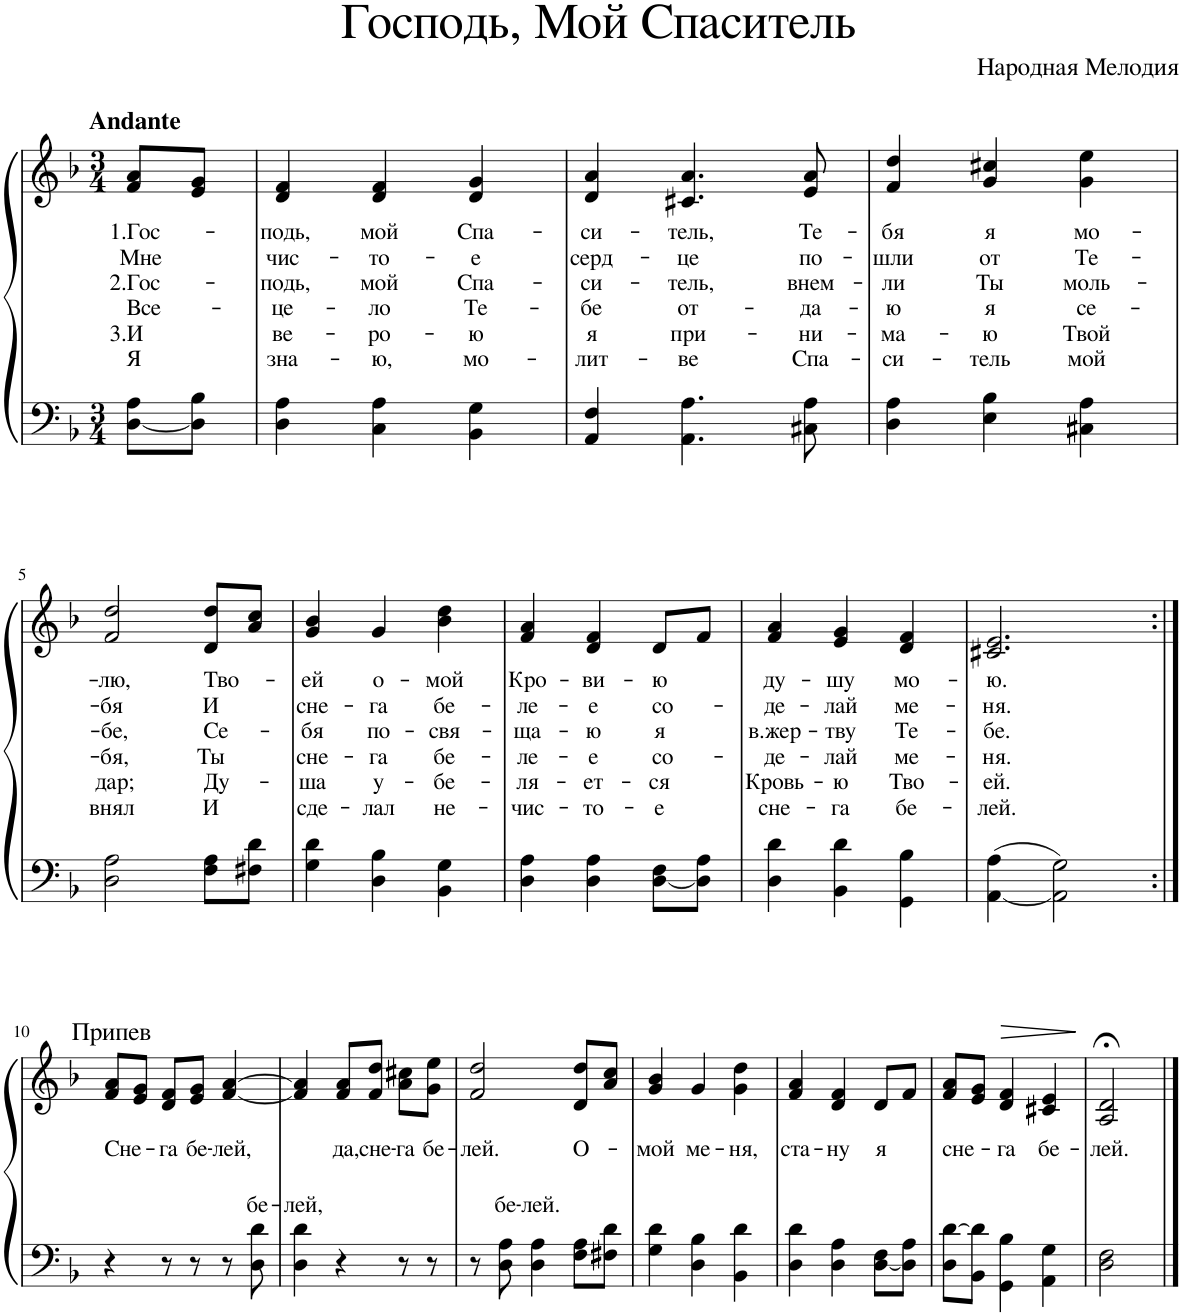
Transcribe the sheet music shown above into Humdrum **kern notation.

**kern	**text	**kern	**text	**text	**text	**text	**text	**text	**dynam
*part1	*part1	*part1	*part1	*part1	*part1	*part1	*part1	*part1	*part1
*staff2	*staff2	*staff1	*staff1	*staff1	*staff1	*staff1	*staff1	*staff1	*staff1/2
*I"Piano	*	*	*	*	*	*	*	*	*
*I'Pno.	*	*	*	*	*	*	*	*	*
*clefF4	*	*clefG2	*	*	*	*	*	*	*
*k[b-]	*	*k[b-]	*	*	*	*	*	*	*
*M3/4	*	*M3/4	*	*	*	*	*	*	*
=1	=1	=1	=1	=1	=1	=1	=1	=1	=1
!	!	!LO:TX:a:B:t=Andante	!	!	!	!	!	!	!
!	!	!	!LO:LY:b	!LO:LY:b	!LO:LY:b	!LO:LY:b	!LO:LY:b	!LO:LY:b	!
[8D\ 8A\L	.	8f/ 8a/L	1.Гос-	Мне	2.Гос-	Все-	3.И	Я	.
8D\] 8B-\J	.	8e/ 8g/J	.	.	.	.	.	.	.
=2	=2	=2	=2	=2	=2	=2	=2	=2	=2
!	!	!	!LO:LY:b	!LO:LY:b	!LO:LY:b	!LO:LY:b	!LO:LY:b	!LO:LY:b	!
4D\ 4A\	.	4d/ 4f/	-подь,	чис-	-подь,	-це-	ве-	зна-	.
!	!	!	!LO:LY:b	!LO:LY:b	!LO:LY:b	!LO:LY:b	!LO:LY:b	!LO:LY:b	!
4C\ 4A\	.	4d/ 4f/	мой	-то-	мой	-ло	-ро-	-ю,	.
!	!	!	!LO:LY:b	!LO:LY:b	!LO:LY:b	!LO:LY:b	!LO:LY:b	!LO:LY:b	!
4BB-\ 4G\	.	4d/ 4g/	Спа-	-е	Спа-	Те-	-ю	мо-	.
=3	=3	=3	=3	=3	=3	=3	=3	=3	=3
!	!	!	!LO:LY:b	!LO:LY:b	!LO:LY:b	!LO:LY:b	!LO:LY:b	!LO:LY:b	!
4AA/ 4F/	.	4d/ 4a/	-си-	серд-	-си-	-бе	я	-лит-	.
!	!	!	!LO:LY:b	!LO:LY:b	!LO:LY:b	!LO:LY:b	!LO:LY:b	!LO:LY:b	!
4.AA\ 4.A\	.	4.c#X/ 4.a/	-тель,	-це	-тель,	от-	при-	-ве	.
!	!	!	!LO:LY:b	!LO:LY:b	!LO:LY:b	!LO:LY:b	!LO:LY:b	!LO:LY:b	!
8C#X\ 8A\	.	8e/ 8a/	Те-	по-	внем-	-да-	-ни-	Спа-	.
=4	=4	=4	=4	=4	=4	=4	=4	=4	=4
!	!	!	!LO:LY:b	!LO:LY:b	!LO:LY:b	!LO:LY:b	!LO:LY:b	!LO:LY:b	!
4D\ 4A\	.	4f/ 4dd/	-бя	-шли	-ли	-ю	-ма-	-си-	.
!	!	!	!LO:LY:b	!LO:LY:b	!LO:LY:b	!LO:LY:b	!LO:LY:b	!LO:LY:b	!
4E\ 4B-\	.	4g/ 4cc#X/	я	от	Ты	я	-ю	-тель	.
!	!	!	!LO:LY:b	!LO:LY:b	!LO:LY:b	!LO:LY:b	!LO:LY:b	!LO:LY:b	!
4C#X\ 4A\	.	4g\ 4ee\	мо-	Те-	моль-	се-	Твой	мой	.
!!LO:LB:g=z
=5	=5	=5	=5	=5	=5	=5	=5	=5	=5
!	!	!	!LO:LY:b	!LO:LY:b	!LO:LY:b	!LO:LY:b	!LO:LY:b	!LO:LY:b	!
2D\ 2A\	.	2f/ 2dd/	-лю,	-бя	-бе,	-бя,	дар;	внял	.
!	!	!	!LO:LY:b	!LO:LY:b	!LO:LY:b	!LO:LY:b	!LO:LY:b	!LO:LY:b	!
8F\ 8A\L	.	8d/ 8dd/L	Тво-	И	Се-	Ты	Ду-	И	.
8F#X\ 8d\J	.	8a/ 8cc/J	.	.	.	.	.	.	.
=6	=6	=6	=6	=6	=6	=6	=6	=6	=6
!	!	!	!LO:LY:b	!LO:LY:b	!LO:LY:b	!LO:LY:b	!LO:LY:b	!LO:LY:b	!
4G\ 4d\	.	4g/ 4b-/	-ей	сне-	-бя	сне-	-ша	сде-	.
!	!	!	!LO:LY:b	!LO:LY:b	!LO:LY:b	!LO:LY:b	!LO:LY:b	!LO:LY:b	!
4D\ 4B-\	.	4g/	o-	-га	по-	-га	у-	-лал	.
!	!	!	!LO:LY:b	!LO:LY:b	!LO:LY:b	!LO:LY:b	!LO:LY:b	!LO:LY:b	!
4BB-\ 4G\	.	4b-\ 4dd\	-мой	бе-	-свя-	бе-	-бе-	не-	.
=7	=7	=7	=7	=7	=7	=7	=7	=7	=7
!	!	!	!LO:LY:b	!LO:LY:b	!LO:LY:b	!LO:LY:b	!LO:LY:b	!LO:LY:b	!
4D\ 4A\	.	4f/ 4a/	Кро-	-ле-	-ща-	-ле-	-ля-	-чис-	.
!	!	!	!LO:LY:b	!LO:LY:b	!LO:LY:b	!LO:LY:b	!LO:LY:b	!LO:LY:b	!
4D\ 4A\	.	4d/ 4f/	-ви-	-е	-ю	-е	-ет-	-то-	.
!	!	!	!LO:LY:b	!LO:LY:b	!LO:LY:b	!LO:LY:b	!LO:LY:b	!LO:LY:b	!
[8D\ 8F\L	.	8d/L	-ю	со-	я	со-	-ся	-е	.
8D\] 8A\J	.	8f/J	.	.	.	.	.	.	.
=8	=8	=8	=8	=8	=8	=8	=8	=8	=8
!	!	!	!LO:LY:b	!LO:LY:b	!LO:LY:b	!LO:LY:b	!LO:LY:b	!LO:LY:b	!
4D\ 4d\	.	4f/ 4a/	ду-	-де-	в.жер-	-де-	Кровь-	сне-	.
!	!	!	!LO:LY:b	!LO:LY:b	!LO:LY:b	!LO:LY:b	!LO:LY:b	!LO:LY:b	!
4BB-\ 4d\	.	4e/ 4g/	-шу	-лай	-тву	-лай	-ю	-га	.
!	!	!	!LO:LY:b	!LO:LY:b	!LO:LY:b	!LO:LY:b	!LO:LY:b	!LO:LY:b	!
4GG\ 4B-\	.	4d/ 4f/	мо-	ме-	Те-	ме-	Тво-	бе-	.
=9	=9	=9	=9	=9	=9	=9	=9	=9	=9
!	!	!	!LO:LY:b	!LO:LY:b	!LO:LY:b	!LO:LY:b	!LO:LY:b	!LO:LY:b	!
[4AA\ 4A\	.	2.c#X/ 2.e/	-ю.	-ня.	-бе.	-ня.	-ей.	-лей.	.
2AA\] 2G\	.	.	.	.	.	.	.	.	.
!!LO:LB:g=z
=10:|!	=10:|!	=10:|!	=10:|!	=10:|!	=10:|!	=10:|!	=10:|!	=10:|!	=10:|!
!	!	!LO:TX:a:t=Припев	!	!	!	!	!	!	!
!	!	!	!	!LO:LY:b	!	!	!	!	!
4r	.	8f/ 8a/L	.	Сне-	.	.	.	.	.
.	.	8e/ 8g/J	.	.	.	.	.	.	.
!	!	!	!	!LO:LY:b	!	!	!	!	!
8r	.	8d/ 8f/L	.	-га	.	.	.	.	.
!	!	!	!	!LO:LY:b	!	!	!	!	!
8r	.	8e/ 8g/J	.	бе-	.	.	.	.	.
!	!	!	!	!LO:LY:b	!	!	!	!	!
8r	.	[4f/ [4a/	.	-лей,	.	.	.	.	.
!	!LO:LY:a	!	!	!	!	!	!	!	!
8D\ 8d\	бе-	.	.	.	.	.	.	.	.
=11	=11	=11	=11	=11	=11	=11	=11	=11	=11
!	!LO:LY:a	!	!	!	!	!	!	!	!
4D\ 4d\	-лей,	4f/] 4a/]	.	.	.	.	.	.	.
!	!	!	!	!LO:LY:b	!	!	!	!	!
4r	.	8f/ 8a/L	.	да,	.	.	.	.	.
!	!	!	!	!LO:LY:b	!	!	!	!	!
.	.	8f/ 8dd/J	.	сне-	.	.	.	.	.
!	!	!	!	!LO:LY:b	!	!	!	!	!
8r	.	8a\ 8cc#X\L	.	-га	.	.	.	.	.
!	!	!	!	!LO:LY:b	!	!	!	!	!
8r	.	8g\ 8ee\J	.	бе-	.	.	.	.	.
=12	=12	=12	=12	=12	=12	=12	=12	=12	=12
!	!	!	!	!LO:LY:b	!	!	!	!	!
8r	.	2f/ 2dd/	.	-лей.	.	.	.	.	.
!	!LO:LY:a	!	!	!	!	!	!	!	!
8D\ 8A\	бе-	.	.	.	.	.	.	.	.
!	!LO:LY:a	!	!	!	!	!	!	!	!
4D\ 4A\	-лей.	.	.	.	.	.	.	.	.
!	!	!	!	!LO:LY:b	!	!	!	!	!
8F\ 8A\L	.	8d/ 8dd/L	.	О-	.	.	.	.	.
8F#X\ 8d\J	.	8a/ 8cc/J	.	.	.	.	.	.	.
=13	=13	=13	=13	=13	=13	=13	=13	=13	=13
!	!	!	!	!LO:LY:b	!	!	!	!	!
4G\ 4d\	.	4g/ 4b-/	.	-мой	.	.	.	.	.
!	!	!	!	!LO:LY:b	!	!	!	!	!
4D\ 4B-\	.	4g/	.	ме-	.	.	.	.	.
!	!	!	!	!LO:LY:b	!	!	!	!	!
4BB-\ 4d\	.	4g\ 4dd\	.	-ня,	.	.	.	.	.
=14	=14	=14	=14	=14	=14	=14	=14	=14	=14
!	!	!	!	!LO:LY:b	!	!	!	!	!
4D\ 4d\	.	4f/ 4a/	.	ста-	.	.	.	.	.
!	!	!	!	!LO:LY:b	!	!	!	!	!
4D\ 4A\	.	4d/ 4f/	.	-ну	.	.	.	.	.
!	!	!	!	!LO:LY:b	!	!	!	!	!
[8D\ 8F\L	.	8d/L	.	я	.	.	.	.	.
8D\] 8A\J	.	8f/J	.	.	.	.	.	.	.
=15	=15	=15	=15	=15	=15	=15	=15	=15	=15
!	!	!	!	!LO:LY:b	!	!	!	!	!
8D\ [8d\L	.	8f/ 8a/L	.	сне-	.	.	.	.	.
8BB-\ 8d\]J	.	8e/ 8g/J	.	.	.	.	.	.	.
!	!	!	!	!LO:LY:b	!	!	!	!	!LO:HP:b
4GG\ 4B-\	.	4d/ 4f/	.	-га	.	.	.	.	>
!	!	!	!	!LO:LY:b	!	!	!	!	!
4AA\ 4G\	.	4c#X/ 4e/	.	бе-	.	.	.	.	.
.	.	.	.	.	.	.	.	.	]
=16	=16	=16	=16	=16	=16	=16	=16	=16	=16
!	!	!	!	!LO:LY:b	!	!	!	!	!
2D\ 2F\	.	2A/;< 2d/;<	.	-лей.	.	.	.	.	.
==	==	==	==	==	==	==	==	==	==
*-	*-	*-	*-	*-	*-	*-	*-	*-	*-
